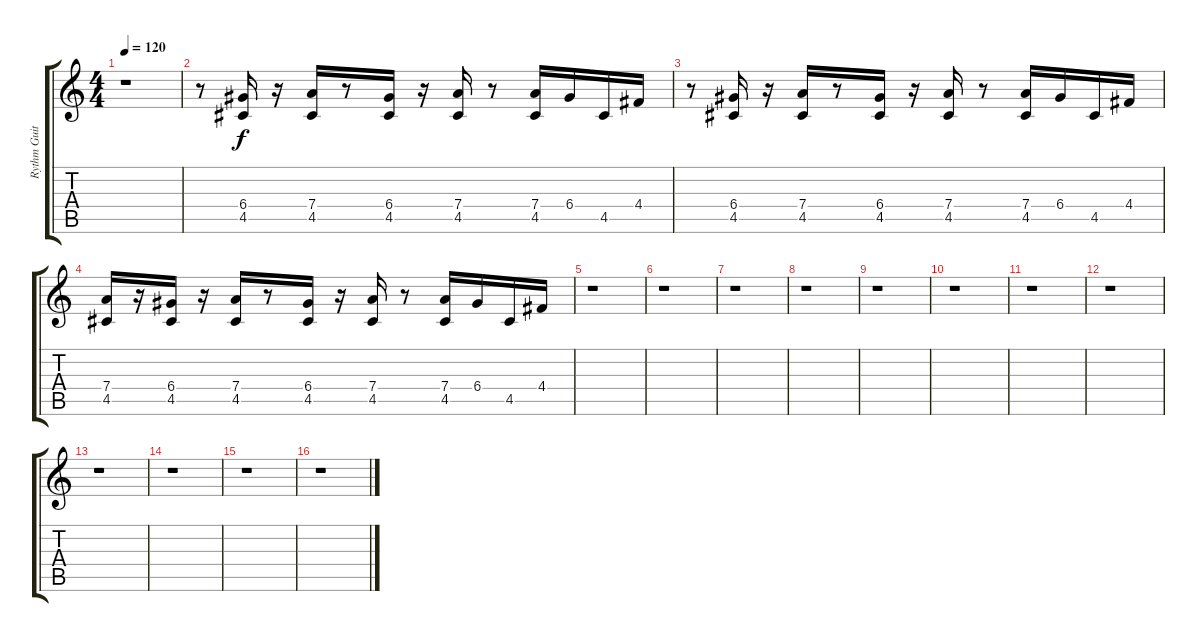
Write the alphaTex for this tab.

\track ("Rythm Guitar 2" "Rythm Guit") {instrument distortionguitar}
\staff {score tabs}
\tuning (E4 B3 G3 D3 A2 E2) {hide}
\ts (4 4)
\tempo 120
\clef g2
\ks c
r.1{dy f} |
r.8 (6.4 4.5).16 r.16 (7.4 4.5).16 r.8 (6.4 4.5).16 r.16 (7.4 4.5).16 r.8 (7.4 4.5).16 6.4.16 4.5.16 4.4.16 |
r.8 (6.4 4.5).16 r.16 (7.4 4.5).16 r.8 (6.4 4.5).16 r.16 (7.4 4.5).16 r.8 (7.4 4.5).16 6.4.16 4.5.16 4.4.16 |
(7.4 4.5).16 r.16 (6.4 4.5).16 r.16 (7.4 4.5).16 r.8 (6.4 4.5).16 r.16 (7.4 4.5).16 r.8 (7.4 4.5).16 6.4.16 4.5.16 4.4.16 |
r.1 |
r.1 |
r.1 |
r.1 |
r.1 |
r.1 |
r.1 |
r.1 |
r.1 |
r.1 |
r.1 |
r.1
